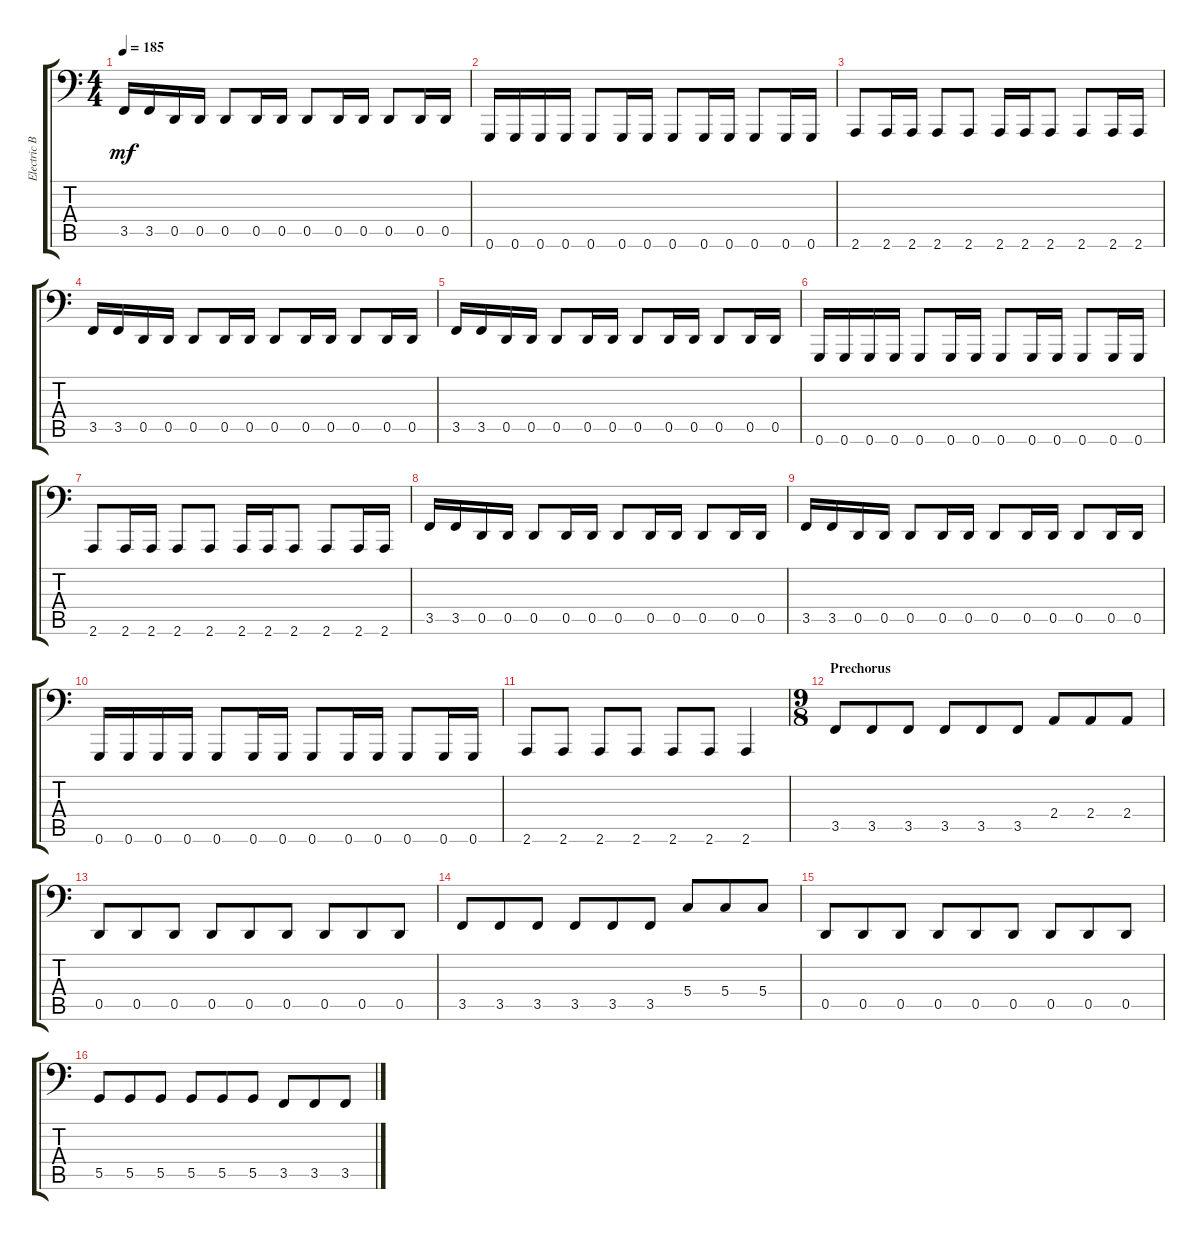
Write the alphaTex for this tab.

\track ("Electric Bass" "Electric B") {instrument electricbassfinger}
\staff {score tabs}
\tuning (Bb2 F2 C2 G1 D1 G0) {hide}
\ts (4 4)
\tempo 185
\clef f4
\ks c
3.5.16{dy mf} 3.5.16 0.5.16 0.5.16 0.5.8 0.5.16 0.5.16 0.5.8 0.5.16 0.5.16 0.5.8 0.5.16 0.5.16 |
0.6.16 0.6.16 0.6.16 0.6.16 0.6.8 0.6.16 0.6.16 0.6.8 0.6.16 0.6.16 0.6.8 0.6.16 0.6.16 |
2.6.8 2.6.16 2.6.16 2.6.8 2.6.8 2.6.16 2.6.16 2.6.8 2.6.8 2.6.16 2.6.16 |
3.5.16 3.5.16 0.5.16 0.5.16 0.5.8 0.5.16 0.5.16 0.5.8 0.5.16 0.5.16 0.5.8 0.5.16 0.5.16 |
3.5.16 3.5.16 0.5.16 0.5.16 0.5.8 0.5.16 0.5.16 0.5.8 0.5.16 0.5.16 0.5.8 0.5.16 0.5.16 |
0.6.16 0.6.16 0.6.16 0.6.16 0.6.8 0.6.16 0.6.16 0.6.8 0.6.16 0.6.16 0.6.8 0.6.16 0.6.16 |
2.6.8 2.6.16 2.6.16 2.6.8 2.6.8 2.6.16 2.6.16 2.6.8 2.6.8 2.6.16 2.6.16 |
3.5.16 3.5.16 0.5.16 0.5.16 0.5.8 0.5.16 0.5.16 0.5.8 0.5.16 0.5.16 0.5.8 0.5.16 0.5.16 |
3.5.16 3.5.16 0.5.16 0.5.16 0.5.8 0.5.16 0.5.16 0.5.8 0.5.16 0.5.16 0.5.8 0.5.16 0.5.16 |
0.6.16 0.6.16 0.6.16 0.6.16 0.6.8 0.6.16 0.6.16 0.6.8 0.6.16 0.6.16 0.6.8 0.6.16 0.6.16 |
2.6.8 2.6.8 2.6.8 2.6.8 2.6.8 2.6.8 2.6.4 |
\ts (9 8)
\section ("" "Prechorus")
3.5.8 3.5.8 3.5.8 3.5.8 3.5.8 3.5.8 2.4.8 2.4.8 2.4.8 |
0.5.8 0.5.8 0.5.8 0.5.8 0.5.8 0.5.8 0.5.8 0.5.8 0.5.8 |
3.5.8 3.5.8 3.5.8 3.5.8 3.5.8 3.5.8 5.4.8 5.4.8 5.4.8 |
0.5.8 0.5.8 0.5.8 0.5.8 0.5.8 0.5.8 0.5.8 0.5.8 0.5.8 |
5.5.8 5.5.8 5.5.8 5.5.8 5.5.8 5.5.8 3.5.8 3.5.8 3.5.8
